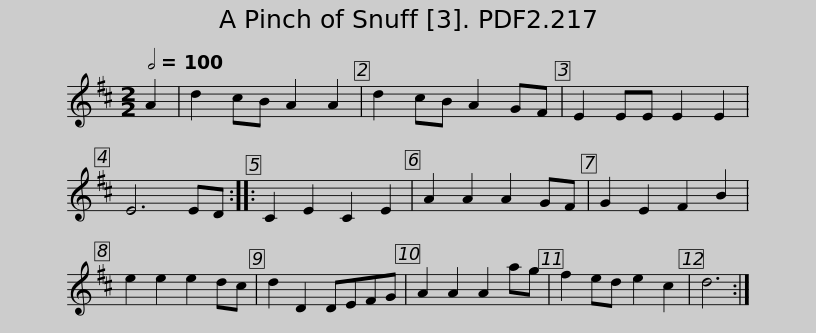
X:1
L:1/8
Q:1/2=100
M:2/2
I:linebreak $
K:D
V:1 treble
V:1
 A2 | d2 cB A2 A2 | d2 cB A2 GF | E2 EE E2 E2 | E6 ED :: %5
 C2 E2 C2 E2 | A2 A2 A2 GF | G2 E2 F2 B2 | e2 e2 e2 dc |$ d2 D2 DEFG | %10
 A2 A2 A2 ag | f2 ed e2 c2 | d6 :| %13
